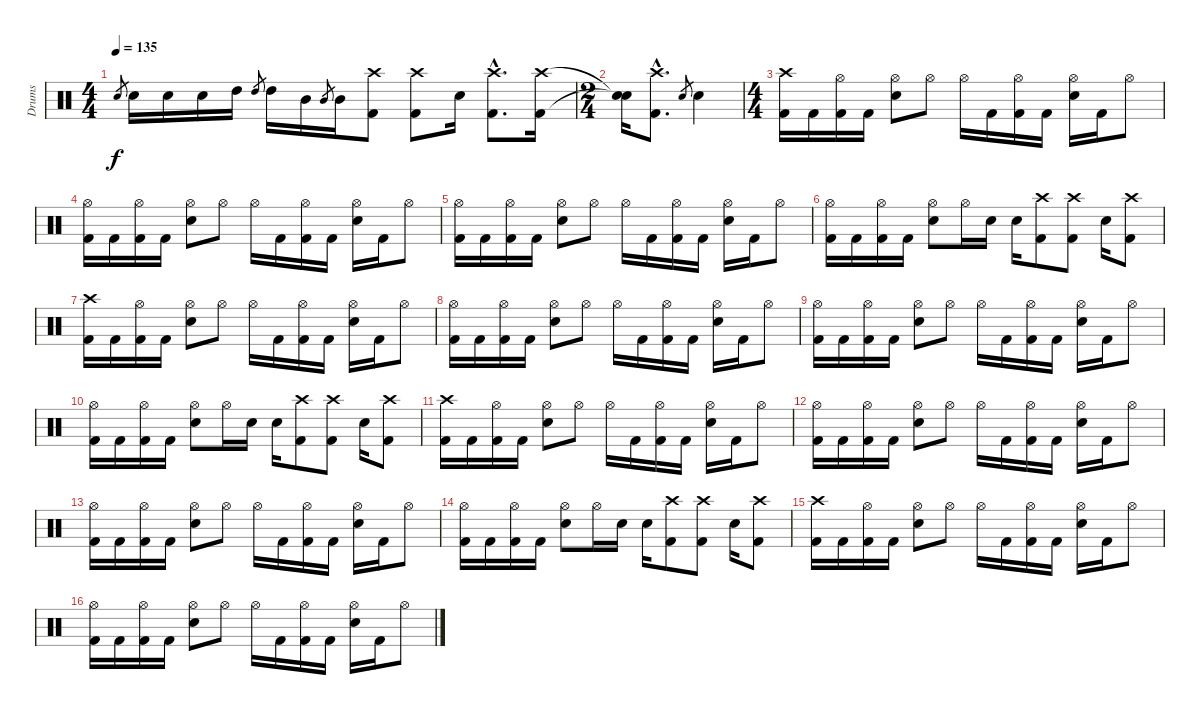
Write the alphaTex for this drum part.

\track ("Drums" "Drums") {instrument percussion}
\staff {score}
\articulation defaults
\ts (4 4)
\tempo 135
\clef neutral
\ks c "Electric Snare (hit)".8{gr dy f} "Electric Snare (hit)".16 "Electric Snare (hit)".16 "Electric Snare (hit)".16 "High Tom (hit)".16 "High Tom (hit)".8{gr} "High Tom (hit)".16 "Mid Tom (hit)".16 "Mid Tom (hit)".8{gr} "Mid Tom (hit)".16
("Crash high (hit)" "Kick (hit) 2").8 ("Crash high (hit)" "Kick (hit) 2").8 "Electric Snare (hit)".16 ("Crash high (hit)"{hac} "Kick (hit) 2"{hac}).8{d} ("Crash high (hit)" "Kick (hit) 2").16 |
\ts (2 4)
("Snare (hit)"{t} "Snare (hit)"{t}).16 ("Crash high (hit)"{hac} "Kick (hit) 2"{hac}).8{d} "Electric Snare (hit)".8{gr} "Electric Snare (hit)".4 |
\ts (4 4)
("Crash high (hit)" "Kick (hit) 2").16 "Kick (hit) 2".16 ("Hi-Hat (open)" "Kick (hit) 2").16 "Kick (hit) 2".16 ("Hi-Hat (open)" "Electric Snare (hit)").8 "Hi-Hat (open)".8 "Hi-Hat (open)".16 "Kick (hit) 2".16 ("Hi-Hat (open)" "Kick (hit) 2").16 "Kick (hit) 2".16 ("Hi-Hat (open)" "Electric Snare (hit)").16 "Kick (hit) 2".16 "Hi-Hat (open)".8 |
("Hi-Hat (open)" "Kick (hit) 2").16 "Kick (hit) 2".16 ("Hi-Hat (open)" "Kick (hit) 2").16 "Kick (hit) 2".16 ("Hi-Hat (open)" "Electric Snare (hit)").8 "Hi-Hat (open)".8 "Hi-Hat (open)".16 "Kick (hit) 2".16 ("Hi-Hat (open)" "Kick (hit) 2").16 "Kick (hit) 2".16 ("Hi-Hat (open)" "Electric Snare (hit)").16 "Kick (hit) 2".16 "Hi-Hat (open)".8 |
("Hi-Hat (open)" "Kick (hit) 2").16 "Kick (hit) 2".16 ("Hi-Hat (open)" "Kick (hit) 2").16 "Kick (hit) 2".16 ("Hi-Hat (open)" "Electric Snare (hit)").8 "Hi-Hat (open)".8 "Hi-Hat (open)".16 "Kick (hit) 2".16 ("Hi-Hat (open)" "Kick (hit) 2").16 "Kick (hit) 2".16 ("Hi-Hat (open)" "Electric Snare (hit)").16 "Kick (hit) 2".16 "Hi-Hat (open)".8 |
("Hi-Hat (open)" "Kick (hit) 2").16 "Kick (hit) 2".16 ("Hi-Hat (open)" "Kick (hit) 2").16 "Kick (hit) 2".16 ("Hi-Hat (open)" "Electric Snare (hit)").8 "Hi-Hat (open)".16 "Electric Snare (hit)".16 "Electric Snare (hit)".16 ("Crash high (hit)" "Kick (hit) 2").8 ("Crash high (hit)" "Kick (hit) 2").8 "Electric Snare (hit)".16 ("Crash high (hit)" "Kick (hit) 2").8 |
("Crash high (hit)" "Kick (hit) 2").16 "Kick (hit) 2".16 ("Hi-Hat (open)" "Kick (hit) 2").16 "Kick (hit) 2".16 ("Hi-Hat (open)" "Electric Snare (hit)").8 "Hi-Hat (open)".8 "Hi-Hat (open)".16 "Kick (hit) 2".16 ("Hi-Hat (open)" "Kick (hit) 2").16 "Kick (hit) 2".16 ("Hi-Hat (open)" "Electric Snare (hit)").16 "Kick (hit) 2".16 "Hi-Hat (open)".8 |
("Hi-Hat (open)" "Kick (hit) 2").16 "Kick (hit) 2".16 ("Hi-Hat (open)" "Kick (hit) 2").16 "Kick (hit) 2".16 ("Hi-Hat (open)" "Electric Snare (hit)").8 "Hi-Hat (open)".8 "Hi-Hat (open)".16 "Kick (hit) 2".16 ("Hi-Hat (open)" "Kick (hit) 2").16 "Kick (hit) 2".16 ("Hi-Hat (open)" "Electric Snare (hit)").16 "Kick (hit) 2".16 "Hi-Hat (open)".8 |
("Hi-Hat (open)" "Kick (hit) 2").16 "Kick (hit) 2".16 ("Hi-Hat (open)" "Kick (hit) 2").16 "Kick (hit) 2".16 ("Hi-Hat (open)" "Electric Snare (hit)").8 "Hi-Hat (open)".8 "Hi-Hat (open)".16 "Kick (hit) 2".16 ("Hi-Hat (open)" "Kick (hit) 2").16 "Kick (hit) 2".16 ("Hi-Hat (open)" "Electric Snare (hit)").16 "Kick (hit) 2".16 "Hi-Hat (open)".8 |
("Hi-Hat (open)" "Kick (hit) 2").16 "Kick (hit) 2".16 ("Hi-Hat (open)" "Kick (hit) 2").16 "Kick (hit) 2".16 ("Hi-Hat (open)" "Electric Snare (hit)").8 "Hi-Hat (open)".16 "Electric Snare (hit)".16 "Electric Snare (hit)".16 ("Crash high (hit)" "Kick (hit) 2").8 ("Crash high (hit)" "Kick (hit) 2").8 "Electric Snare (hit)".16 ("Crash high (hit)" "Kick (hit) 2").8 |
("Crash high (hit)" "Kick (hit) 2").16 "Kick (hit) 2".16 ("Hi-Hat (open)" "Kick (hit) 2").16 "Kick (hit) 2".16 ("Hi-Hat (open)" "Electric Snare (hit)").8 "Hi-Hat (open)".8 "Hi-Hat (open)".16 "Kick (hit) 2".16 ("Hi-Hat (open)" "Kick (hit) 2").16 "Kick (hit) 2".16 ("Hi-Hat (open)" "Electric Snare (hit)").16 "Kick (hit) 2".16 "Hi-Hat (open)".8 |
("Hi-Hat (open)" "Kick (hit) 2").16 "Kick (hit) 2".16 ("Hi-Hat (open)" "Kick (hit) 2").16 "Kick (hit) 2".16 ("Hi-Hat (open)" "Electric Snare (hit)").8 "Hi-Hat (open)".8 "Hi-Hat (open)".16 "Kick (hit) 2".16 ("Hi-Hat (open)" "Kick (hit) 2").16 "Kick (hit) 2".16 ("Hi-Hat (open)" "Electric Snare (hit)").16 "Kick (hit) 2".16 "Hi-Hat (open)".8 |
("Hi-Hat (open)" "Kick (hit) 2").16 "Kick (hit) 2".16 ("Hi-Hat (open)" "Kick (hit) 2").16 "Kick (hit) 2".16 ("Hi-Hat (open)" "Electric Snare (hit)").8 "Hi-Hat (open)".8 "Hi-Hat (open)".16 "Kick (hit) 2".16 ("Hi-Hat (open)" "Kick (hit) 2").16 "Kick (hit) 2".16 ("Hi-Hat (open)" "Electric Snare (hit)").16 "Kick (hit) 2".16 "Hi-Hat (open)".8 |
("Hi-Hat (open)" "Kick (hit) 2").16 "Kick (hit) 2".16 ("Hi-Hat (open)" "Kick (hit) 2").16 "Kick (hit) 2".16 ("Hi-Hat (open)" "Electric Snare (hit)").8 "Hi-Hat (open)".16 "Electric Snare (hit)".16 "Electric Snare (hit)".16 ("Crash high (hit)" "Kick (hit) 2").8 ("Crash high (hit)" "Kick (hit) 2").8 "Electric Snare (hit)".16 ("Crash high (hit)" "Kick (hit) 2").8 |
("Crash high (hit)" "Kick (hit) 2").16 "Kick (hit) 2".16 ("Hi-Hat (open)" "Kick (hit) 2").16 "Kick (hit) 2".16 ("Hi-Hat (open)" "Electric Snare (hit)").8 "Hi-Hat (open)".8 "Hi-Hat (open)".16 "Kick (hit) 2".16 ("Hi-Hat (open)" "Kick (hit) 2").16 "Kick (hit) 2".16 ("Hi-Hat (open)" "Electric Snare (hit)").16 "Kick (hit) 2".16 "Hi-Hat (open)".8 |
("Hi-Hat (open)" "Kick (hit) 2").16 "Kick (hit) 2".16 ("Hi-Hat (open)" "Kick (hit) 2").16 "Kick (hit) 2".16 ("Hi-Hat (open)" "Electric Snare (hit)").8 "Hi-Hat (open)".8 "Hi-Hat (open)".16 "Kick (hit) 2".16 ("Hi-Hat (open)" "Kick (hit) 2").16 "Kick (hit) 2".16 ("Hi-Hat (open)" "Electric Snare (hit)").16 "Kick (hit) 2".16 "Hi-Hat (open)".8
